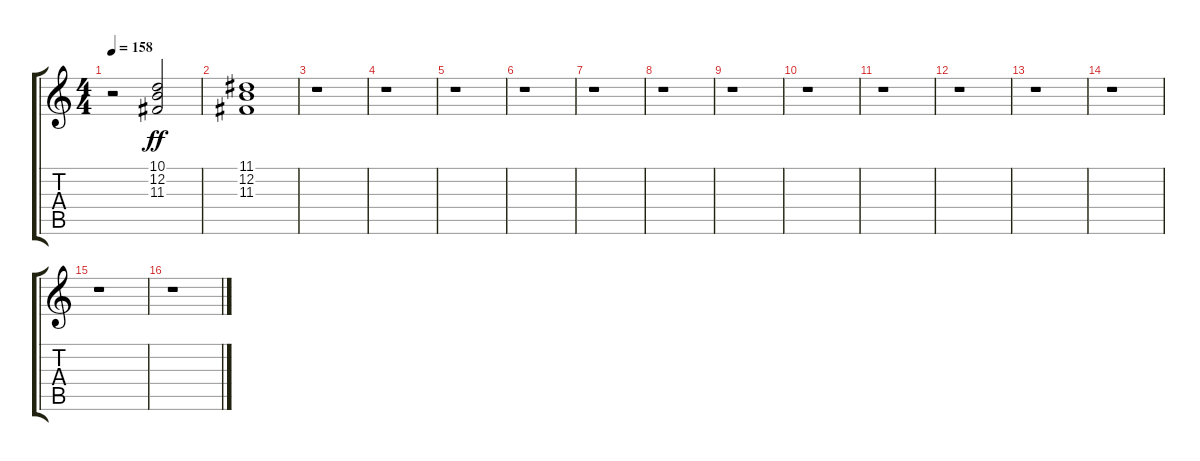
\track "" {instrument acousticgrandpiano}
\staff {score tabs}
\tuning (E4 B3 G3 D3 A2 E2) {hide}
\ts (4 4)
\tempo 158
\clef g2
\ks c
r.2{dy ff} (10.1 12.2 11.3).2 |
(11.1 12.2 11.3).1 |
r.1 |
r.1 |
r.1 |
r.1 |
r.1 |
r.1 |
r.1 |
r.1 |
r.1 |
r.1 |
r.1 |
r.1 |
r.1 |
r.1
